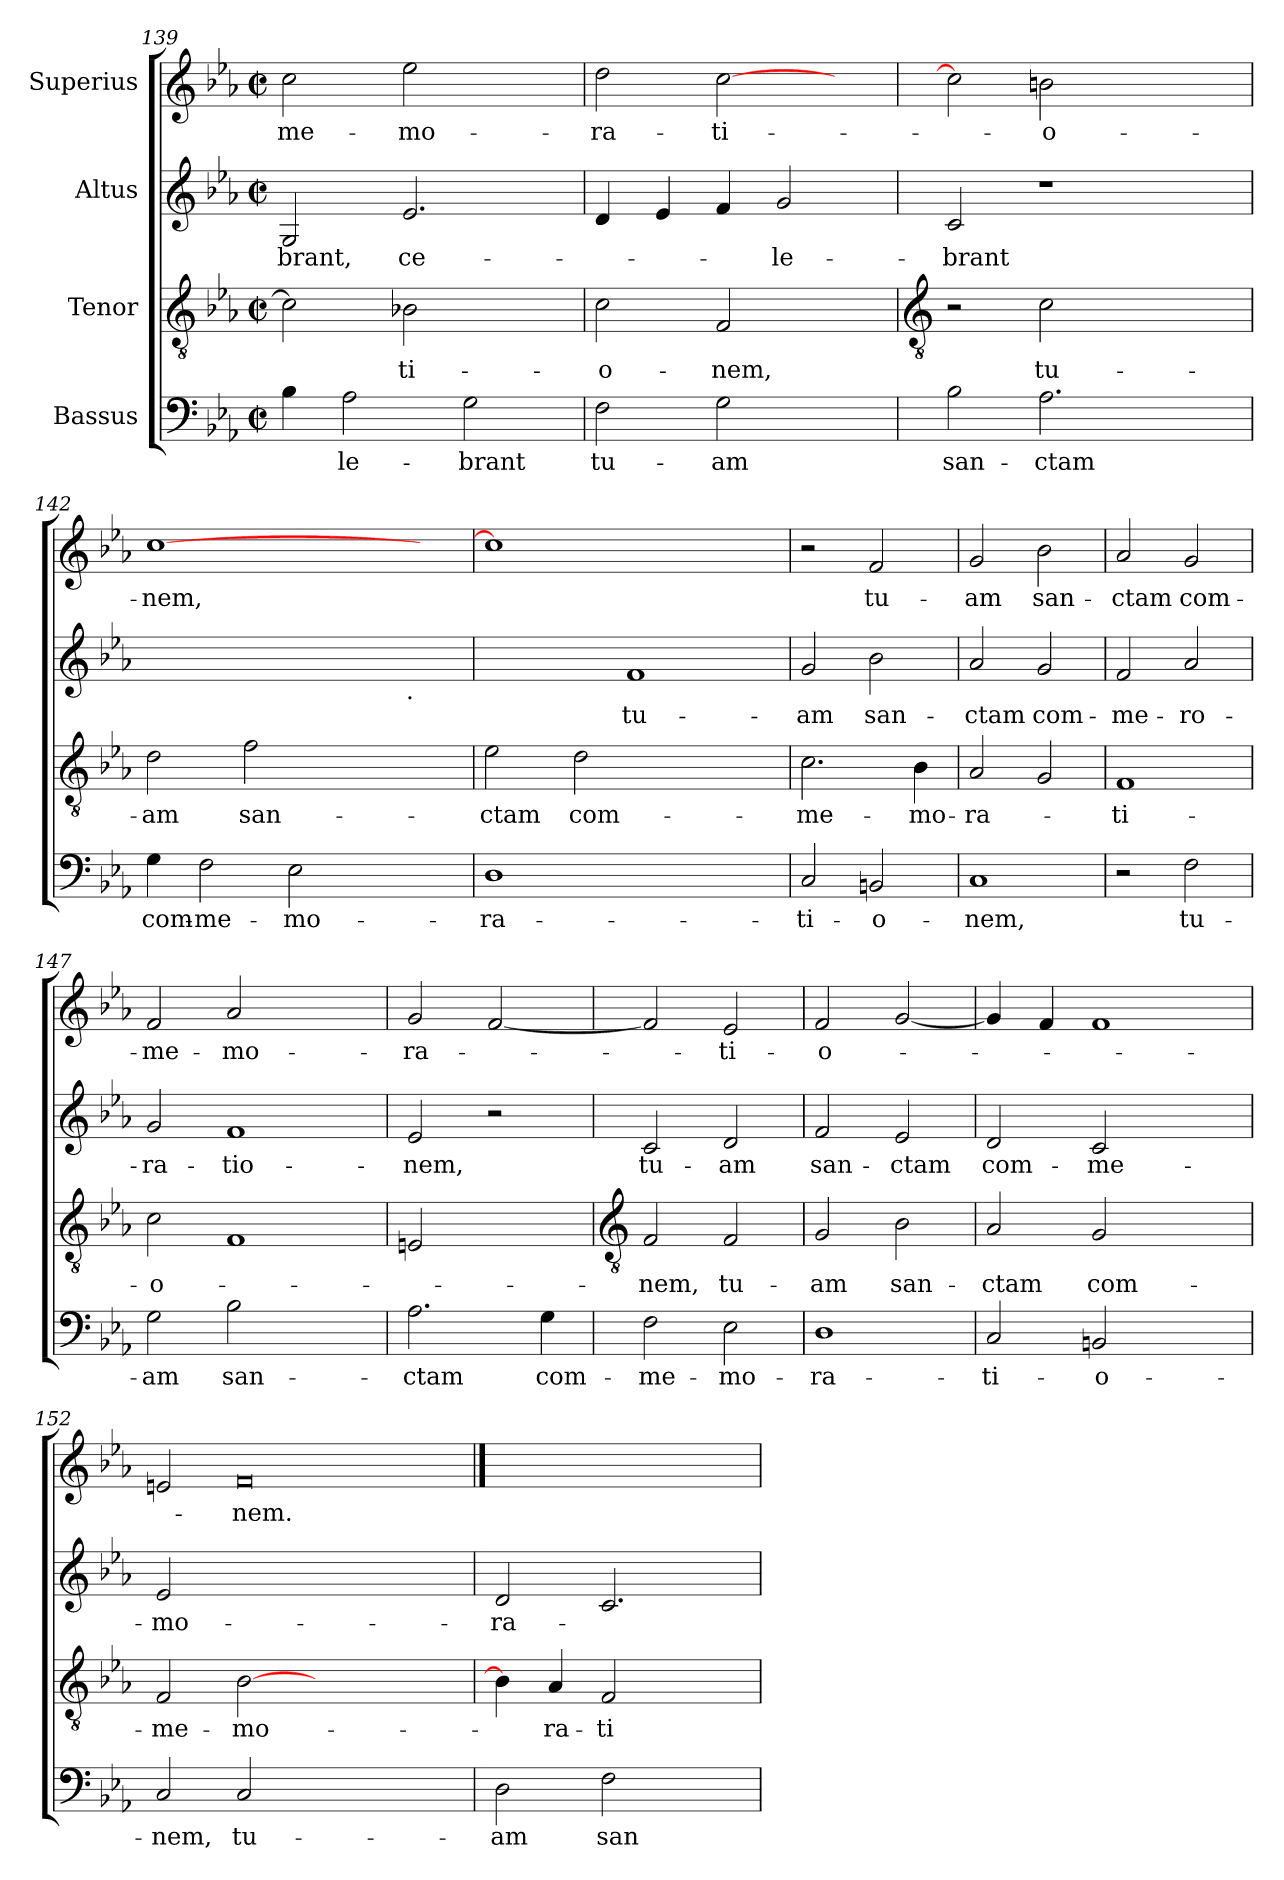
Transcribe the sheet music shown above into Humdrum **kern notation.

**kern	**text	**kern	**text	**kern	**text	**kern	**text
*part4	*part4	*part3	*part3	*part2	*part2	*part1	*part1
*staff4	*staff4	*staff3	*staff3	*staff2	*staff2	*staff1	*staff1
*I"Bassus	*	*I"Tenor	*	*I"Altus	*	*I"Superius	*
!!LO:LB:g=z
*clefF4	*	*clefGv2	*	*clefG2	*	*clefG2	*
*k[b-e-a-]	*	*k[b-e-a-]	*	*k[b-e-a-]	*	*k[b-e-a-]	*
*E-:	*	*E-:	*	*E-:	*	*E-:	*
*M2/2	*	*M2/2	*	*M2/2	*	*M2/2	*
*met(c|)	*	*met(c|)	*	*met(c|)	*	*met(c|)	*
=139	=139	=139	=139	=139	=139	=139	=139
!	!	!	!	!	!LO:LY:b	!	!LO:LY:b
4B-\	.	2c\]	.	2G/	-brant,	2cc\	-me-
!	!LO:LY:b	!	!	!	!	!	!
2A-\	-le-	.	.	.	.	.	.
!	!	!	!LO:LY:b	!	!LO:LY:b	!	!LO:LY:b
.	.	2B-X\	-ti-	2.e-/	ce-	2ee-\	-mo-
!	!LO:LY:b	!	!	!	!	!	!
2G\	-brant	.	.	.	.	.	.
.	.	4ryy	.	.	.	4ryy	.
=140	=140	=140	=140	=140	=140	=140	=140
!	!LO:LY:b	!	!LO:LY:b	!	!	!	!LO:LY:b
2F\	tu-	2c\	-o-	4d/	.	2dd\	-ra-
.	.	.	.	4e-/	.	.	.
!	!LO:LY:b	!	!LO:LY:b	!	!	!	!LO:LY:b
2G\	-am	2F/	-nem,	4f/	.	[2cc\	-ti-
!	!	!	!	!	!LO:LY:b	!	!
.	.	.	.	2g/	-le-	.	.
4ryy	.	4ryy	.	.	.	4ryy	.
!!LO:LB:g=z
=141	=141	=141	=141	=141	=141	=141	=141
*	*	*clefGv2	*	*	*	*	*
!	!LO:LY:b	!	!	!	!LO:LY:b	!	!
2B-\	san-	2r	.	2c/	-brant	2cc\]	.
!	!LO:LY:b	!	!LO:LY:b	!	!	!	!LO:LY:b
2.A-\	-ctam	2c\	tu-	1r	.	2bn\	-o-
.	.	2ryy	.	.	.	2ryy	.
4ryy	.	.	.	.	.	.	.
=142	=142	=142	=142	=142	=142	=142	=142
!	!LO:LY:b	!	!LO:LY:b	!	!	!	!LO:LY:b
4G\	com-	2d\	-am	4ryy	.	[1cc	-nem,
!	!LO:LY:b	!	!	!	!	!	!
2F\	-me-	.	.	4ryy	.	.	.
!	!	!	!LO:LY:b	!	!	!	!
.	.	2f\	san-	4ryy	.	.	.
!	!LO:LY:b	!	!	!	!	!	!
2E-\	-mo-	.	.	64ryy	.	.	.
.	.	.	.	64ryy	.	.	.
.	.	.	.	64ryy	.	.	.
.	.	.	.	64ryy	.	.	.
.	.	.	.	64ryy	.	.	.
.	.	.	.	64ryy	.	.	.
.	.	.	.	64ryy	.	.	.
.	.	.	.	64ryy	.	.	.
.	.	.	.	64ryy	.	.	.
.	.	.	.	64ryy	.	.	.
.	.	.	.	64ryy	.	.	.
.	.	.	.	64ryy	.	.	.
.	.	.	.	64ryy	.	.	.
.	.	.	.	64ryy	.	.	.
!	!	!	!	!LO:TX:b:t=.	!	!	!
.	.	.	.	64ryy	.	.	.
.	.	.	.	4ryy	.	.	.
.	.	4ryy	.	.	.	4ryy	.
.	.	.	.	64ryy	.	.	.
=143	=143	=143	=143	=143	=143	=143	=143
!	!LO:LY:b	!	!LO:LY:b	!	!	!	!
1D	-ra-	2e-\	-ctam	4ryy	.	1cc]	.
.	.	.	.	4ryy	.	.	.
!	!	!	!LO:LY:b	!	!	!	!
.	.	2d\	com-	4ryy	.	.	.
.	.	.	.	64ryy	.	.	.
!	!	!	!	!	!LO:LY:b	!	!
.	.	.	.	1f	tu-	.	.
2ryy	.	2ryy	.	.	.	2ryy	.
4ryy	.	4ryy	.	.	.	4ryy	.
64ryy	.	64ryy	.	.	.	64ryy	.
=144	=144	=144	=144	=144	=144	=144	=144
!	!LO:LY:b	!	!LO:LY:b	!	!LO:LY:b	!	!
2C/	-ti-	2.c\	-me-	2g/	-am	2r	.
!	!LO:LY:b	!	!	!	!LO:LY:b	!	!LO:LY:b
2BBn/	-o-	.	.	2b-\	san-	2f/	tu-
!	!	!	!LO:LY:b	!	!	!	!
.	.	4B-\	-mo-	.	.	.	.
!!LO:LB:g=z
=145	=145	=145	=145	=145	=145	=145	=145
!	!LO:LY:b	!	!LO:LY:b	!	!LO:LY:b	!	!LO:LY:b
1C	-nem,	2A-/	-ra-	2a-/	-ctam	2g/	-am
!	!	!	!	!	!LO:LY:b	!	!LO:LY:b
.	.	2G/	.	2g/	com-	2b-\	san-
=146	=146	=146	=146	=146	=146	=146	=146
!	!	!	!LO:LY:b	!	!LO:LY:b	!	!LO:LY:b
2r	.	1F	-ti-	2f/	-me-	2a-/	-ctam
!	!LO:LY:b	!	!	!	!LO:LY:b	!	!LO:LY:b
2F\	tu-	.	.	2a-/	-ro-	2g/	com-
!!LO:LB:g=z
=147	=147	=147	=147	=147	=147	=147	=147
!	!LO:LY:b	!	!LO:LY:b	!	!LO:LY:b	!	!LO:LY:b
2G\	-am	2c\	-o-	2g/	-ra-	2f/	-me-
!	!LO:LY:b	!	!	!	!LO:LY:b	!	!LO:LY:b
2B-\	san-	1F	.	1f	-tio-	2a-/	-mo-
2ryy	.	.	.	.	.	2ryy	.
=148	=148	=148	=148	=148	=148	=148	=148
!	!LO:LY:b	!	!	!	!LO:LY:b	!	!LO:LY:b
2.A-\	-ctam	2En/	.	2e-/	-nem,	2g/	-ra-
.	.	2ryy	.	2r	.	[2f/	.
!	!LO:LY:b	!	!	!	!	!	!
4G\	com-	.	.	.	.	.	.
!!LO:LB:g=z
=149	=149	=149	=149	=149	=149	=149	=149
*	*	*clefGv2	*	*	*	*	*
!	!LO:LY:b	!	!LO:LY:b	!	!LO:LY:b	!	!
2F\	-me-	2F/	-nem,	2c/	tu-	2f/]	.
!	!LO:LY:b	!	!LO:LY:b	!	!LO:LY:b	!	!LO:LY:b
2E-\	-mo-	2F/	tu-	2d/	-am	2e-/	-ti-
=150	=150	=150	=150	=150	=150	=150	=150
!	!LO:LY:b	!	!LO:LY:b	!	!LO:LY:b	!	!LO:LY:b
1D	-ra-	2G/	-am	2f/	san-	2f/	-o-
!	!	!	!LO:LY:b	!	!LO:LY:b	!	!
.	.	2B-\	san-	2e-/	-ctam	[2g/	.
=151	=151	=151	=151	=151	=151	=151	=151
!	!LO:LY:b	!	!LO:LY:b	!	!LO:LY:b	!	!
2C/	-ti-	2A-/	-ctam	2d/	com-	4g/]	.
.	.	.	.	.	.	4f/	.
!	!LO:LY:b	!	!LO:LY:b	!	!LO:LY:b	!	!
2BBn/	-o-	2G/	com-	2c/	-me-	1f	.
2ryy	.	2ryy	.	2ryy	.	.	.
=152	=152	=152	=152	=152	=152	=152	=152
!	!LO:LY:b	!	!LO:LY:b	!	!LO:LY:b	!	!
2C/	-nem,	2F/	-me-	2e-/	-mo-	2en/	.
!	!LO:LY:b	!	!LO:LY:b	!	!	!	!LO:LY:b
2C/	tu-	[2B-\	-mo-	0ryy	.	0f	-nem.
1.ryy	.	1.ryy	.	.	.	.	.
!!LO:LB:g=z
=153	==153	=153	==153	=153	==153	==153	==153
!	!LO:LY:b	!	!	!	!LO:LY:b	!	!
2D\	-am	4B-\]	.	2d/	-ra-	4ryy	.
!	!	!	!LO:LY:b	!	!	!	!
.	.	4A-/	-ra-	.	.	4ryy	.
!	!LO:LY:b	!	!LO:LY:b	!	!	!	!
2F\	san-	2F/	-ti-	2.c/	.	4ryy	.
.	.	.	.	.	.	4ryy	.
4ryy	.	4ryy	.	.	.	4ryy	.
=	=	=	=	=	=	=	=
*-	*-	*-	*-	*-	*-	*-	*-
